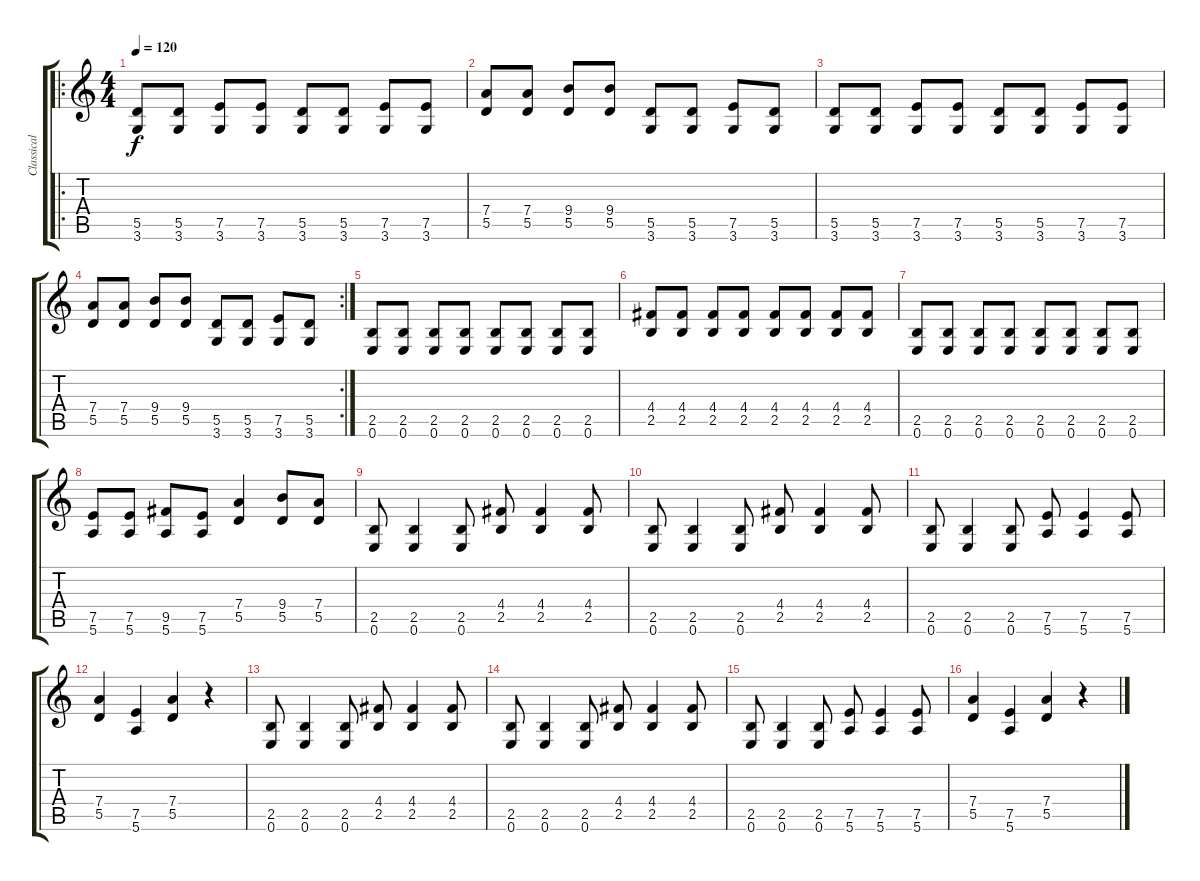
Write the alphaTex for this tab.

\track ("Classical Guitar (2)" "Classical ") {instrument acousticguitarnylon}
\staff {score tabs}
\tuning (E4 B3 G3 D3 A2 E2) {hide}
\ro
\ts (4 4)
\tempo 120
\clef g2
\ks c
(5.5 3.6).8{dy f instrument acousticguitarnylon} (5.5 3.6).8 (7.5 3.6).8 (7.5 3.6).8 (5.5 3.6).8 (5.5 3.6).8 (7.5 3.6).8 (7.5 3.6).8 |
(7.4 5.5).8 (7.4 5.5).8 (9.4 5.5).8 (9.4 5.5).8 (5.5 3.6).8 (5.5 3.6).8 (7.5 3.6).8 (5.5 3.6).8 |
(5.5 3.6).8 (5.5 3.6).8 (7.5 3.6).8 (7.5 3.6).8 (5.5 3.6).8 (5.5 3.6).8 (7.5 3.6).8 (7.5 3.6).8 |
\rc 2
(7.4 5.5).8 (7.4 5.5).8 (9.4 5.5).8 (9.4 5.5).8 (5.5 3.6).8 (5.5 3.6).8 (7.5 3.6).8 (5.5 3.6).8 |
(2.5 0.6).8 (2.5 0.6).8 (2.5 0.6).8 (2.5 0.6).8 (2.5 0.6).8 (2.5 0.6).8 (2.5 0.6).8 (2.5 0.6).8 |
(4.4 2.5).8 (4.4 2.5).8 (4.4 2.5).8 (4.4 2.5).8 (4.4 2.5).8 (4.4 2.5).8 (4.4 2.5).8 (4.4 2.5).8 |
(2.5 0.6).8 (2.5 0.6).8 (2.5 0.6).8 (2.5 0.6).8 (2.5 0.6).8 (2.5 0.6).8 (2.5 0.6).8 (2.5 0.6).8 |
(7.5 5.6).8 (7.5 5.6).8 (9.5 5.6).8 (7.5 5.6).8 (7.4 5.5).4 (9.4 5.5).8 (7.4 5.5).8 |
(2.5 0.6).8 (2.5 0.6).4 (2.5 0.6).8 (4.4 2.5).8 (4.4 2.5).4 (4.4 2.5).8 |
(2.5 0.6).8 (2.5 0.6).4 (2.5 0.6).8 (4.4 2.5).8 (4.4 2.5).4 (4.4 2.5).8 |
(2.5 0.6).8 (2.5 0.6).4 (2.5 0.6).8 (7.5 5.6).8 (7.5 5.6).4 (7.5 5.6).8 |
(7.4 5.5).4 (7.5 5.6).4 (7.4 5.5).4 r.4 |
(2.5 0.6).8 (2.5 0.6).4 (2.5 0.6).8 (4.4 2.5).8 (4.4 2.5).4 (4.4 2.5).8 |
(2.5 0.6).8 (2.5 0.6).4 (2.5 0.6).8 (4.4 2.5).8 (4.4 2.5).4 (4.4 2.5).8 |
(2.5 0.6).8 (2.5 0.6).4 (2.5 0.6).8 (7.5 5.6).8 (7.5 5.6).4 (7.5 5.6).8 |
(7.4 5.5).4 (7.5 5.6).4 (7.4 5.5).4 r.4
